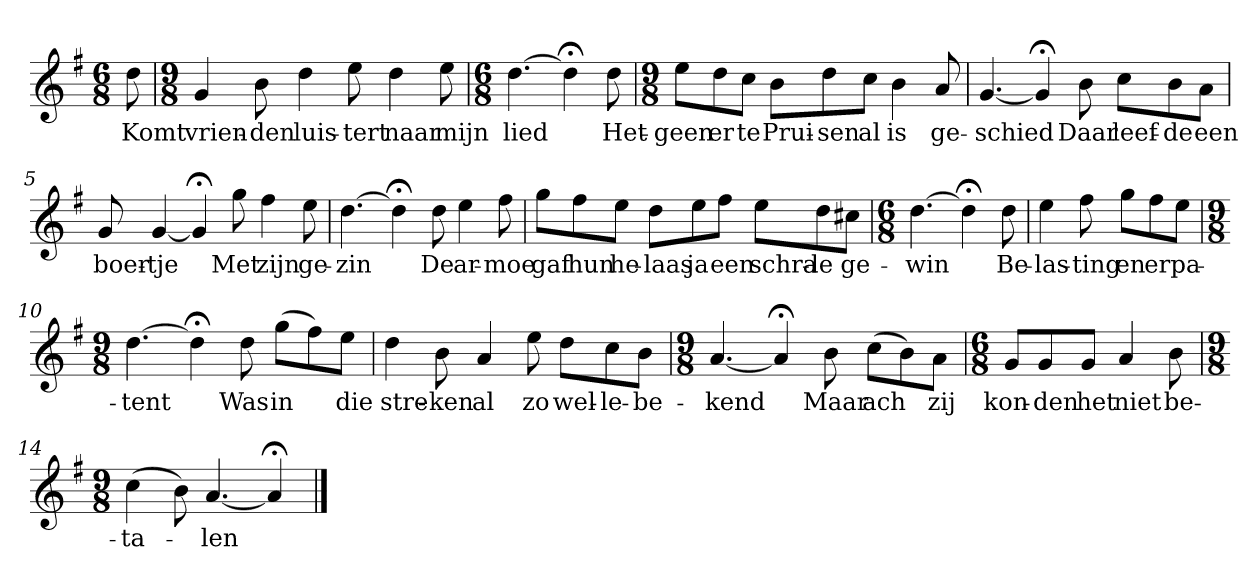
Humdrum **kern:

**kern	**text
*part1	*part1
*staff1	*staff1
*k[f#]	*
*G:	*
*M6/8	*
*MM120	*
=	=
8dd	Komt
=1	=1
*M9/8	*
4g	vrien-
8b	-den
4dd	luis-
8ee	-tert
4dd	naar
8ee	mijn
=2	=2
*M6/8	*
[4.dd	lied
4dd;<]	.
8dd	Het-
=3	=3
*M9/8	*
8eeL	-geen
8dd	er
8ccJ	te
8bL	Prui-
8dd	-sen
8ccJ	al
4b	is
8a	ge-
=4	=4
[4.g	-schied
4g;<]	.
8b	Daar
8ccL	leef-
8b	-de
8aJ	een
=5	=5
8g	boer-
[4g	-tje
4g;<]	.
8gg	Met
4ff#	zijn
8ee	ge-
=6	=6
[4.dd	-zin
4dd;<]	.
8dd	De
4ee	ar-
8ff#	-moe
=7	=7
8ggL	gaf
8ff#	hun
8eeJ	he-
8ddL	-laas
8ee	ja
8ff#J	een
8eeL	schra-
8dd	-le
8cc#XJ	ge-
=8	=8
*M6/8	*
[4.dd	-win
4dd;<]	.
8dd	Be-
=9	=9
4ee	-las-
8ff#	-ting
8ggL	en
8ff#	er
8eeJ	pa-
=10	=10
*M9/8	*
[4.dd	-tent
4dd;<]	.
8dd	Was
(8ggL	in
8ff#)	.
8eeJ	die
=11	=11
4dd	stre-
8b	-ken
4a	al
8ee	zo
8ddL	wel-
8cc	-le-
8bJ	-be-
=12	=12
*M9/8	*
[4.a	-kend
4a;<]	.
8b	Maar
(8ccL	ach
8b)	.
8aJ	zij
=13	=13
*M6/8	*
8gL	kon-
8g	-den
8gJ	het
4a	niet
8b	be-
=14	=14
*M9/8	*
(4cc	-ta-
8b)	.
[4.a	-len
4a;<]	.
==	==
*-	*-
